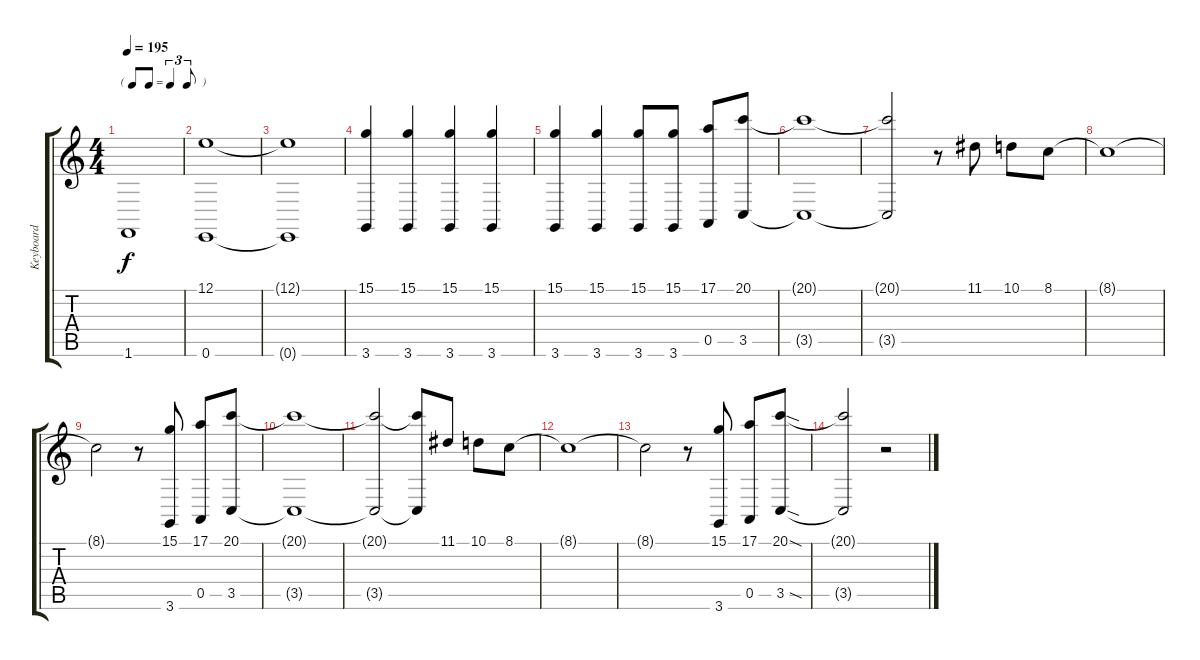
\track ("Keyboard" "Keyboard") {instrument trumpet}
\staff {score tabs}
\tuning (E4 B3 G3 D3 A2 E2) {hide}
\ts (4 4)
\tf triplet8th
\tempo 195
\clef g2
\ks c
1.6{t}.1{dy f} |
(12.1 0.6).1 |
(12.1{t} 0.6{t}).1 |
(15.1 3.6).4 (15.1 3.6).4 (15.1 3.6).4 (15.1 3.6).4 |
(15.1 3.6).4 (15.1 3.6).4 (15.1 3.6).8 (15.1 3.6).8 (17.1 0.5).8 (20.1 3.5).8 |
(20.1{t} 3.5{t}).1 |
(20.1{t} 3.5{t}).2 r.8 11.1.8 10.1.8 8.1.8 |
8.1{t}.1 |
8.1{t}.2 r.8 (15.1 3.6).8 (17.1 0.5).8 (20.1 3.5).8 |
(20.1{t} 3.5{t}).1 |
(20.1{t} 3.5{t}).2 (20.1{t} 3.5{t}).8 11.1.8 10.1.8 8.1.8 |
8.1{t}.1 |
8.1{t}.2 r.8 (15.1 3.6).8 (17.1 0.5).8 (20.1{sod} 3.5{sod}).8 |
(20.1{t} 3.5{t}).2 r.2
